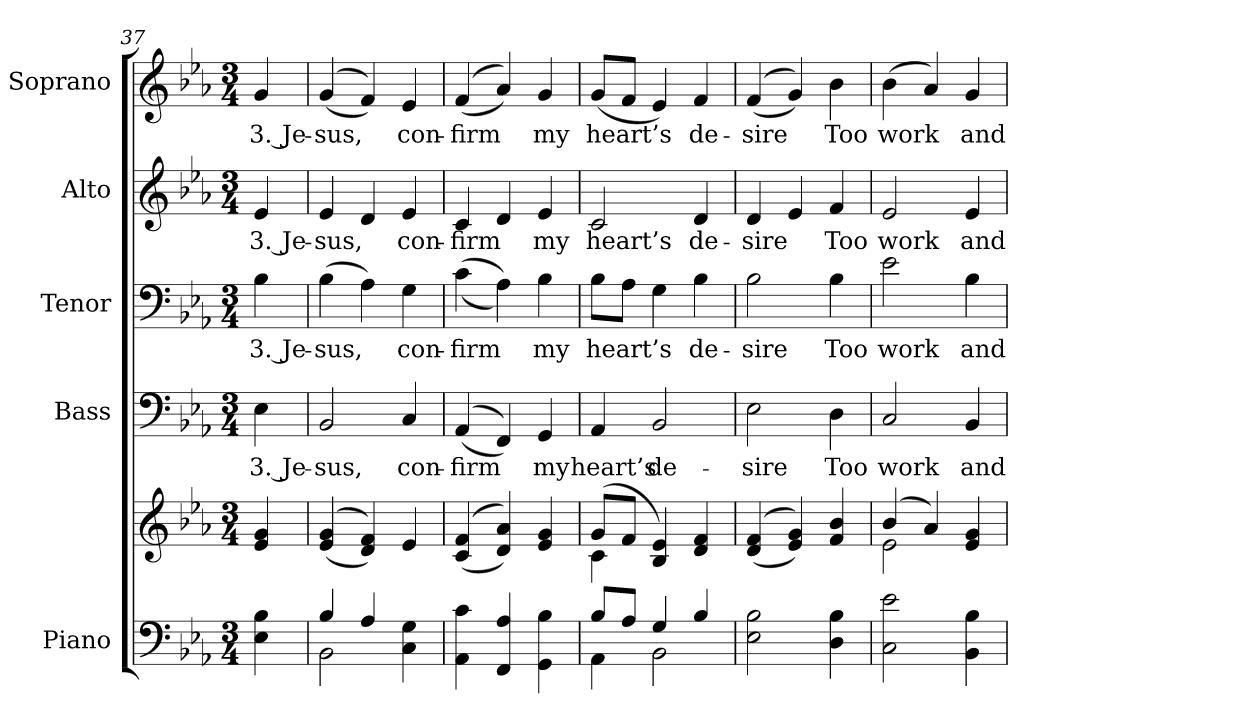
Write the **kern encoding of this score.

**kern	**kern	**kern	**text	**kern	**text	**kern	**text	**kern	**text
*part5	*part5	*part4	*part4	*part3	*part3	*part2	*part2	*part1	*part1
*staff6	*staff5	*staff4	*staff4	*staff3	*staff3	*staff2	*staff2	*staff1	*staff1
*I"Piano	*	*I"Bass	*	*I"Tenor	*	*I"Alto	*	*I"Soprano	*
*I'Pno.	*	*I'B.	*	*I'T.	*	*I'A.	*	*I'S.	*
*clefF4	*clefG2	*clefF4	*	*clefF4	*	*clefG2	*	*clefG2	*
*k[b-e-a-]	*k[b-e-a-]	*k[b-e-a-]	*	*k[b-e-a-]	*	*k[b-e-a-]	*	*k[b-e-a-]	*
*E-:	*E-:	*E-:	*	*E-:	*	*E-:	*	*E-:	*
*M3/4	*M3/4	*M3/4	*	*M3/4	*	*M3/4	*	*M3/4	*
=37	=37	=37	=37	=37	=37	=37	=37	=37	=37
!	!	!	!LO:LY:b:color=#000000	!	!	!	!	!	!
!	!	!	!	!	!LO:LY:b:color=#000000	!	!	!	!
!	!	!	!	!	!	!	!LO:LY:b:color=#000000	!	!
!	!	!	!	!	!	!	!	!	!LO:LY:b:color=#000000
4E-i\ 4B-i	4e-i/ 4gi	4E-i\	3. Je-	4B-i\	3. Je-	4e-i/	3. Je-	4gi/	3. Je-
=38	=38	=38	=38	=38	=38	=38	=38	=38	=38
*^	*	*	*	*	*	*	*	*	*
!	!	!	!	!LO:LY:b:color=#000000	!	!	!	!	!	!
!	!	!	!	!	!	!LO:LY:b:color=#000000	!	!	!	!
!	!	!	!	!	!	!	!	!LO:LY:b:color=#000000	!	!
!	!	!	!	!	!	!	!	!	!	!LO:LY:b:color=#000000
4B-i/	2BB-i\	((4e-i/ 4gi	2BB-i/	-sus,	(4B-i\	-sus,	4e-i/	-sus,	((4gi/	-sus,
4A-i/	.	4di/ 4fi))	.	.	4A-i\)	.	4di/	.	4fi/))	.
!	!	!	!	!LO:LY:b:color=#000000	!	!	!	!	!	!
!	!	!	!	!	!	!LO:LY:b:color=#000000	!	!	!	!
!	!	!	!	!	!	!	!	!LO:LY:b:color=#000000	!	!
!	!	!	!	!	!	!	!	!	!	!LO:LY:b:color=#000000
4Ci\ 4Gi	4ryy	4e-i/	4Ci/	con-	4Gi\	con-	4e-i/	con-	4e-i/	con-
*v	*v	*	*	*	*	*	*	*	*	*
!!LO:PB:g=z
=39	=39	=39	=39	=39	=39	=39	=39	=39	=39
*^	*	*	*	*	*	*	*	*	*
!	!	!	!	!LO:LY:b:color=#000000	!	!	!	!	!	!
*v	*v	*	*	*	*	*	*	*	*	*
*^	*	*	*	*	*	*	*	*	*
!	!	!	!	!	!	!LO:LY:b:color=#000000	!	!	!	!
*v	*v	*	*	*	*	*	*	*	*	*
*^	*	*	*	*	*	*	*	*	*
!	!	!	!	!	!	!	!	!LO:LY:b:color=#000000	!	!
*v	*v	*	*	*	*	*	*	*	*	*
*^	*	*	*	*	*	*	*	*	*
!	!	!	!	!	!	!	!	!	!	!LO:LY:b:color=#000000
*v	*v	*	*	*	*	*	*	*	*	*
4AA-i\ 4ci	((4ci/ 4fi	((4AA-i/	-firm	((4ci\	-firm	4ci/	-firm	((4fi/	-firm
4FFi/ 4A-i	4di/ 4a-i))	4FFi/))	.	4A-i\))	.	4di/	.	4a-i/))	.
!	!	!	!LO:LY:b:color=#000000	!	!	!	!	!	!
!	!	!	!	!	!LO:LY:b:color=#000000	!	!	!	!
!	!	!	!	!	!	!	!LO:LY:b:color=#000000	!	!
!	!	!	!	!	!	!	!	!	!LO:LY:b:color=#000000
4GGi\ 4B-i	4e-i/ 4gi	4GGi/	my	4B-i\	my	4e-i/	my	4gi/	my
=40	=40	=40	=40	=40	=40	=40	=40	=40	=40
*^	*^	*	*	*	*	*	*	*	*
!	!	!	!	!	!LO:LY:b:color=#000000	!	!	!	!	!	!
!	!	!	!	!	!	!	!LO:LY:b:color=#000000	!	!	!	!
!	!	!	!	!	!	!	!	!	!LO:LY:b:color=#000000	!	!
!	!	!	!	!	!	!	!	!	!	!	!LO:LY:b:color=#000000
8B-i/L	4AA-i\	(8gi/L	4ci\	4AA-i/	heart’s	8B-i\L	heart’s	2ci/	heart’s	(8gi/L	heart’s
8A-i/J	.	8fi/J	.	.	.	8A-i\J	.	.	.	8fi/J	.
!	!	!	!	!	!LO:LY:b:color=#000000	!	!	!	!	!	!
4Gi/	2BB-i\	4B-i/ 4e-i)	4ryy	2BB-i/	de-	4Gi\	.	.	.	4e-i/)	.
!	!	!	!	!	!	!	!LO:LY:b:color=#000000	!	!	!	!
!	!	!	!	!	!	!	!	!	!LO:LY:b:color=#000000	!	!
!	!	!	!	!	!	!	!	!	!	!	!LO:LY:b:color=#000000
4B-i/	.	4di/ 4fi	4ryy	.	.	4B-i\	de-	4di/	de-	4fi/	de-
*v	*v	*	*	*	*	*	*	*	*	*	*
*	*v	*v	*	*	*	*	*	*	*	*
=41	=41	=41	=41	=41	=41	=41	=41	=41	=41
*	*^	*	*	*	*	*	*	*	*
!	!	!	!	!LO:LY:b:color=#000000	!	!	!	!	!	!
*	*v	*v	*	*	*	*	*	*	*	*
*	*^	*	*	*	*	*	*	*	*
!	!	!	!	!	!	!LO:LY:b:color=#000000	!	!	!	!
*	*v	*v	*	*	*	*	*	*	*	*
*	*^	*	*	*	*	*	*	*	*
!	!	!	!	!	!	!	!	!LO:LY:b:color=#000000	!	!
*	*v	*v	*	*	*	*	*	*	*	*
*	*^	*	*	*	*	*	*	*	*
!	!	!	!	!	!	!	!	!	!	!LO:LY:b:color=#000000
*	*v	*v	*	*	*	*	*	*	*	*
2E-i\ 2B-i	((4di/ 4fi	2E-i\	-sire	2B-i\	-sire	4di/	-sire	((4fi/	-sire
.	4e-i/ 4gi))	.	.	.	.	4e-i/	.	4gi/))	.
!	!	!	!LO:LY:b:color=#000000	!	!	!	!	!	!
!	!	!	!	!	!LO:LY:b:color=#000000	!	!	!	!
!	!	!	!	!	!	!	!LO:LY:b:color=#000000	!	!
!	!	!	!	!	!	!	!	!	!LO:LY:b:color=#000000
4Di\ 4B-i	4fi/ 4b-i	4Di\	Too	4B-i\	Too	4fi/	Too	4b-i\	Too
!!LO:PB:g=z
=42	=42	=42	=42	=42	=42	=42	=42	=42	=42
*	*^	*	*	*	*	*	*	*	*
!	!	!	!	!LO:LY:b:color=#000000	!	!	!	!	!	!
!	!	!	!	!	!	!LO:LY:b:color=#000000	!	!	!	!
!	!	!	!	!	!	!	!	!LO:LY:b:color=#000000	!	!
!	!	!	!	!	!	!	!	!	!	!LO:LY:b:color=#000000
2Ci\ 2e-i	(4b-i/	2e-i\	2Ci/	work	2e-i\	work	2e-i/	work	(4b-i\	work
.	4a-i/)	.	.	.	.	.	.	.	4a-i/)	.
!	!	!	!	!LO:LY:b:color=#000000	!	!	!	!	!	!
!	!	!	!	!	!	!LO:LY:b:color=#000000	!	!	!	!
!	!	!	!	!	!	!	!	!LO:LY:b:color=#000000	!	!
!	!	!	!	!	!	!	!	!	!	!LO:LY:b:color=#000000
4BB-i\ 4B-i	4e-i/ 4gi	4ryy	4BB-i/	and	4B-i\	and	4e-i/	and	4gi/	and
*	*v	*v	*	*	*	*	*	*	*	*
=	=	=	=	=	=	=	=	=	=
*-	*-	*-	*-	*-	*-	*-	*-	*-	*-
